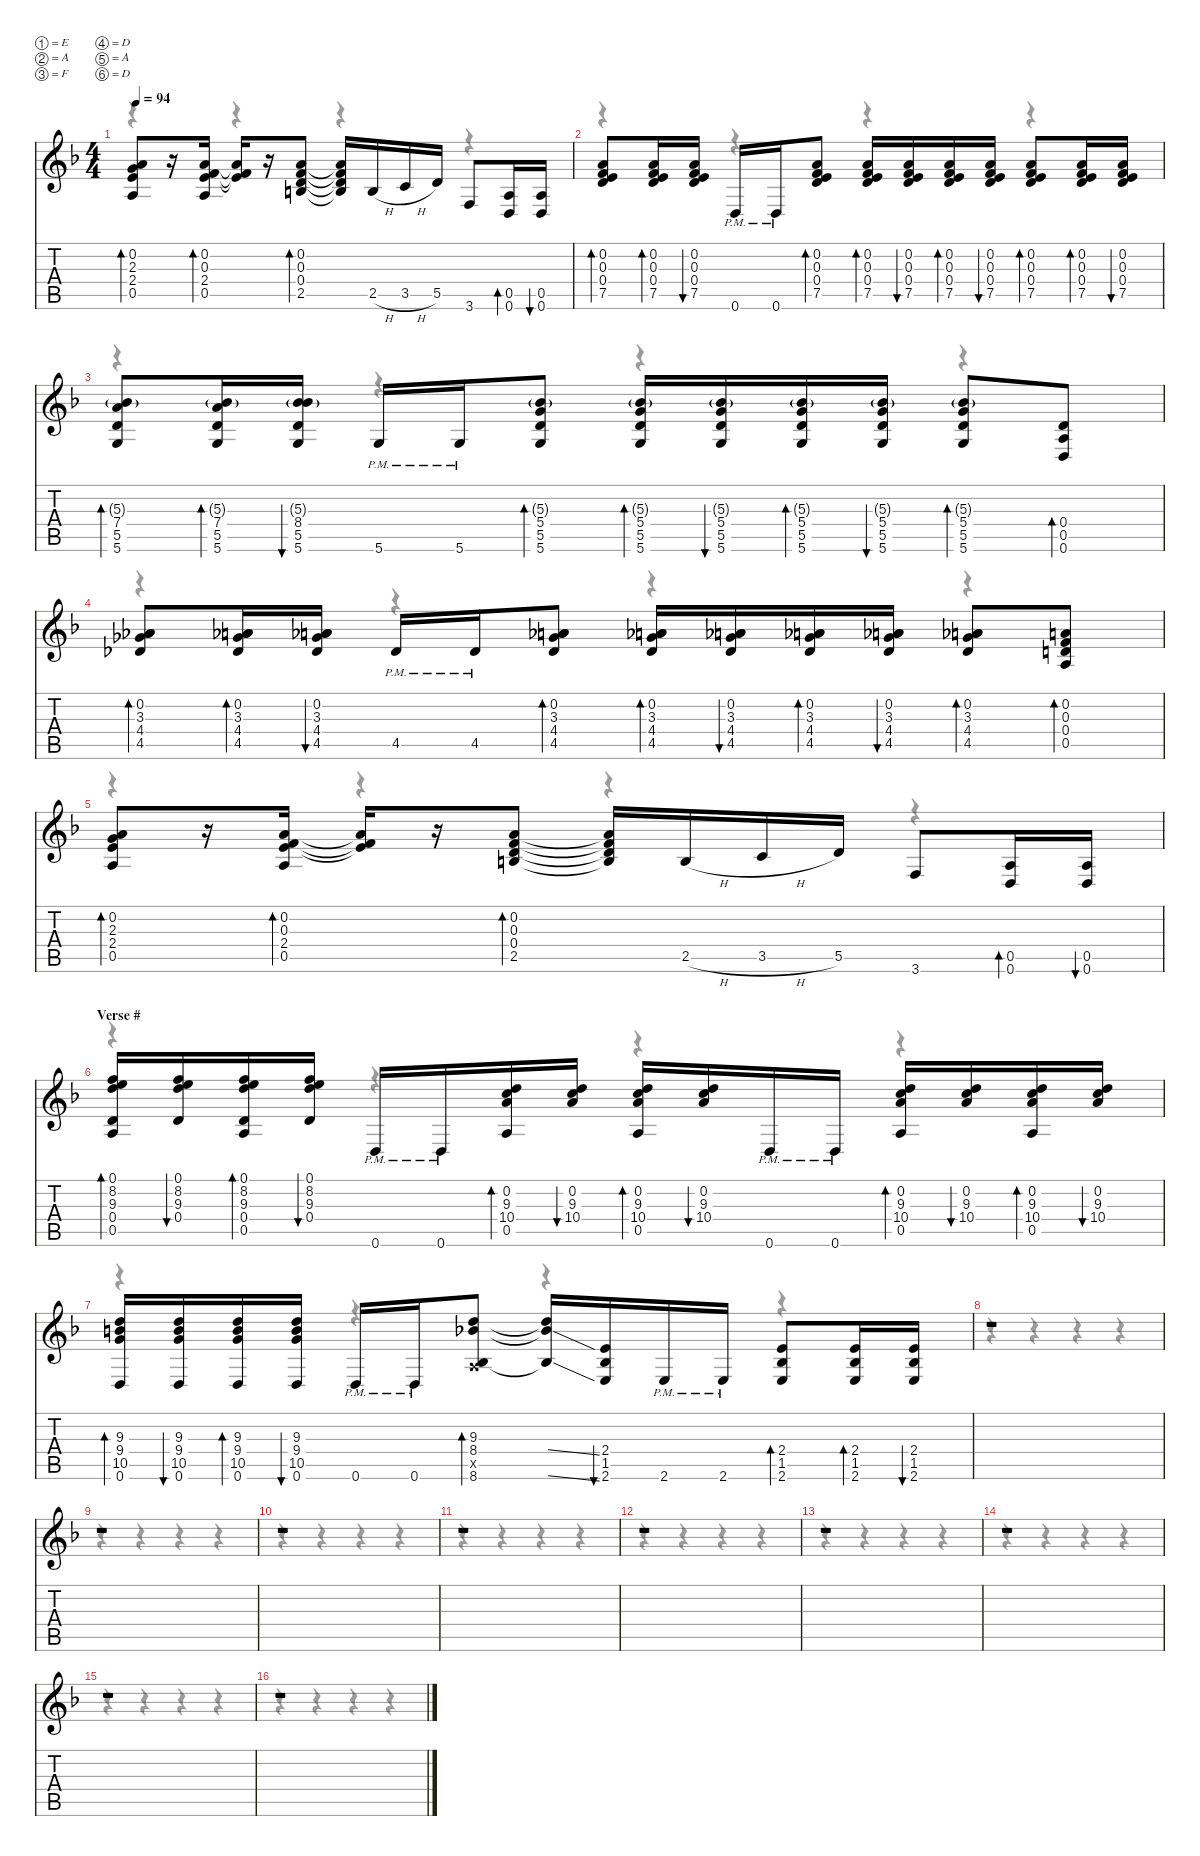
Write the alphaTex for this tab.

\defaultSystemsLayout 4
\hideDynamics
\bracketExtendMode nobrackets
\singleTrackTrackNamePolicy hidden
\multiTrackTrackNamePolicy hidden
\otherSystemsTrackNameOrientation horizontal
\track ("Overdub" "dist.guit.") {instrument distortionguitar}
\staff {score tabs}
\tuning (E4 A3 F3 D3 A2 D2)
\voice
\ts (4 4)
\tempo 94
\clef g2
\ks dminor
(0.2{acc forcenatural} 2.3{acc forcenatural} 2.4{acc forcenatural} 0.5{acc forcenatural}).8{bd 30 dy f} r.16 (0.2{acc forcenatural} 0.3{acc forcenatural} 2.4{acc forcenatural} 0.5{acc forcenatural}).16{bd 30} (0.2{t acc forcenatural} 0.3{t acc forcenatural} 2.4{t acc forcenatural}).16 r.16 (0.2{acc forcenatural} 0.3{acc forcenatural} 0.4{acc forcenatural} 2.5{acc forcenatural}).8{bd 30 dy mf} (0.2{t acc forcenatural} 0.3{t acc forcenatural} 0.4{t acc forcenatural} 2.5{t acc forcenatural}).16{dy f} 2.5{h acc forcenatural}.16{dy ff} 3.5{h acc forcenatural}.16{dy fff} 5.5{acc forcenatural}.16 3.6{acc forcenatural}.8{dy ff} (0.5{acc forcenatural} 0.6{acc forcenatural}).16{bd 30 dy f} (0.5{acc forcenatural} 0.6{acc forcenatural}).16{bu 30} |
(0.2{acc forcenatural} 0.3{acc forcenatural} 0.4{acc forcenatural} 7.5{acc forcenatural}).8{bd 30} (0.2{acc forcenatural} 0.3{acc forcenatural} 0.4{acc forcenatural} 7.5{acc forcenatural}).16{bd 30 dy mf} (0.2{acc forcenatural} 0.3{acc forcenatural} 0.4{acc forcenatural} 7.5{acc forcenatural}).16{bu 30 dy f} 0.6{pm acc forcenatural}.16{dy fff} 0.6{pm acc forcenatural}.16 (0.2{acc forcenatural} 0.3{acc forcenatural} 0.4{acc forcenatural} 7.5{acc forcenatural}).8{bd 30 dy f} (0.2{acc forcenatural} 0.3{acc forcenatural} 0.4{acc forcenatural} 7.5{acc forcenatural}).16{bd 30 dy mf} (0.2{acc forcenatural} 0.3{acc forcenatural} 0.4{acc forcenatural} 7.5{acc forcenatural}).16{bu 30 dy f} (0.2{acc forcenatural} 0.3{acc forcenatural} 0.4{acc forcenatural} 7.5{acc forcenatural}).16{bd 30 dy mf} (0.2{acc forcenatural} 0.3{acc forcenatural} 0.4{acc forcenatural} 7.5{acc forcenatural}).16{bu 30 dy f} (0.2{acc forcenatural} 0.3{acc forcenatural} 0.4{acc forcenatural} 7.5{acc forcenatural}).8{bd 30} (0.2{acc forcenatural} 0.3{acc forcenatural} 0.4{acc forcenatural} 7.5{acc forcenatural}).16{bd 30 dy mf} (0.2{acc forcenatural} 0.3{acc forcenatural} 0.4{acc forcenatural} 7.5{acc forcenatural}).16{bu 30 dy f} |
(5.3{g acc b} 7.4{acc forcenatural} 5.5{acc forcenatural} 5.6{acc forcenatural}).8{bd 30} (5.3{g acc b} 7.4{acc forcenatural} 5.5{acc forcenatural} 5.6{acc forcenatural}).16{bd 30} (5.3{g acc b} 8.4{acc b} 5.5{acc forcenatural} 5.6{acc forcenatural}).16{bu 30} 5.6{pm acc forcenatural}.16{dy fff} 5.6{pm acc forcenatural}.16 (5.3{g acc b} 5.4{acc forcenatural} 5.5{acc forcenatural} 5.6{acc forcenatural}).8{bd 30 dy f} (5.3{g acc b} 5.4{acc forcenatural} 5.5{acc forcenatural} 5.6{acc forcenatural}).16{bd 30} (5.3{g acc b} 5.4{acc forcenatural} 5.5{acc forcenatural} 5.6{acc forcenatural}).16{bu 30} (5.3{g acc b} 5.4{acc forcenatural} 5.5{acc forcenatural} 5.6{acc forcenatural}).16{bd 30} (5.3{g acc b} 5.4{acc forcenatural} 5.5{acc forcenatural} 5.6{acc forcenatural}).16{bu 30} (5.3{g acc b} 5.4{acc forcenatural} 5.5{acc forcenatural} 5.6{acc forcenatural}).8{bd 30} (0.4{acc forcenatural} 0.5{acc forcenatural} 0.6{acc forcenatural}).8{bd 30} |
(0.2{acc forcenatural} 3.3{acc b} 4.4{acc b} 4.5{acc b}).8{bd 30} (0.2{acc forcenatural} 3.3{acc b} 4.4{acc b} 4.5{acc b}).16{bd 30} (0.2{acc forcenatural} 3.3{acc b} 4.4{acc b} 4.5{acc b}).16{bu 30} 4.5{pm acc b}.16{dy fff} 4.5{pm acc b}.16 (0.2{acc forcenatural} 3.3{acc b} 4.4{acc b} 4.5{acc b}).8{bd 30 dy f} (0.2{acc forcenatural} 3.3{acc b} 4.4{acc b} 4.5{acc b}).16{bd 30} (0.2{acc forcenatural} 3.3{acc b} 4.4{acc b} 4.5{acc b}).16{bu 30} (0.2{acc forcenatural} 3.3{acc b} 4.4{acc b} 4.5{acc b}).16{bd 30} (0.2{acc forcenatural} 3.3{acc b} 4.4{acc b} 4.5{acc b}).16{bu 30} (0.2{acc forcenatural} 3.3{acc b} 4.4{acc b} 4.5{acc b}).8{bd 30} (0.2{acc forcenatural} 0.3{acc forcenatural} 0.4{acc forcenatural} 0.5{acc forcenatural}).8{bd 30} |
(0.2{acc forcenatural} 2.3{acc forcenatural} 2.4{acc forcenatural} 0.5{acc forcenatural}).8{bd 30} r.16 (0.2{acc forcenatural} 0.3{acc forcenatural} 2.4{acc forcenatural} 0.5{acc forcenatural}).16{bd 30} (0.2{t acc forcenatural} 0.3{t acc forcenatural} 2.4{t acc forcenatural}).16 r.16 (0.2{acc forcenatural} 0.3{acc forcenatural} 0.4{acc forcenatural} 2.5{acc forcenatural}).8{bd 30 dy mf} (0.2{t acc forcenatural} 0.3{t acc forcenatural} 0.4{t acc forcenatural} 2.5{t acc forcenatural}).16{dy f} 2.5{h acc forcenatural}.16{dy ff} 3.5{h acc forcenatural}.16{dy fff} 5.5{acc forcenatural}.16 3.6{acc forcenatural}.8{dy ff} (0.5{acc forcenatural} 0.6{acc forcenatural}).16{bd 30 dy f} (0.5{acc forcenatural} 0.6{acc forcenatural}).16{bu 30} |
\section ("" "Verse #")
(0.1{acc forcenatural} 8.2{acc forcenatural} 9.3{acc forcenatural} 0.4{acc forcenatural} 0.5{acc forcenatural}).16{bd 30} (0.1{acc forcenatural} 8.2{acc forcenatural} 9.3{acc forcenatural} 0.4{acc forcenatural}).16{bu 30} (0.1{acc forcenatural} 8.2{acc forcenatural} 9.3{acc forcenatural} 0.4{acc forcenatural} 0.5{acc forcenatural}).16{bd 30} (0.1{acc forcenatural} 8.2{acc forcenatural} 9.3{acc forcenatural} 0.4{acc forcenatural}).16{bu 30} 0.6{pm acc forcenatural}.16{dy fff} 0.6{pm acc forcenatural}.16 (0.2{acc forcenatural} 9.3{acc forcenatural} 10.4{acc forcenatural} 0.5{acc forcenatural}).16{bd 30 dy f} (0.2{acc forcenatural} 9.3{acc forcenatural} 10.4{acc forcenatural}).16{bu 30} (0.2{acc forcenatural} 9.3{acc forcenatural} 10.4{acc forcenatural} 0.5{acc forcenatural}).16{bd 30} (0.2{acc forcenatural} 9.3{acc forcenatural} 10.4{acc forcenatural}).16{bu 30} 0.6{pm acc forcenatural}.16{dy fff} 0.6{pm acc forcenatural}.16 (0.2{acc forcenatural} 9.3{acc forcenatural} 10.4{acc forcenatural} 0.5{acc forcenatural}).16{bd 30 dy f} (0.2{acc forcenatural} 9.3{acc forcenatural} 10.4{acc forcenatural}).16{bu 30} (0.2{acc forcenatural} 9.3{acc forcenatural} 10.4{acc forcenatural} 0.5{acc forcenatural}).16{bd 30} (0.2{acc forcenatural} 9.3{acc forcenatural} 10.4{acc forcenatural}).16{bu 30} |
(9.3{acc forcenatural} 9.4{acc forcenatural} 10.5{acc forcenatural} 0.6{acc forcenatural}).16{bd 30} (9.3{acc forcenatural} 9.4{acc forcenatural} 10.5{acc forcenatural} 0.6{acc forcenatural}).16{bu 30} (9.3{acc forcenatural} 9.4{acc forcenatural} 10.5{acc forcenatural} 0.6{acc forcenatural}).16{bd 30} (9.3{acc forcenatural} 9.4{acc forcenatural} 10.5{acc forcenatural} 0.6{acc forcenatural}).16{bu 30} 0.6{pm acc forcenatural}.16{dy fff} 0.6{pm acc forcenatural}.16 (9.3{acc forcenatural} 8.4{acc b} 0.5{x acc forcenatural} 8.6{acc b}).8{bd 30 dy f} (9.3{t acc forcenatural} 8.4{ss t acc b} 8.6{ss t acc b}).16 (2.4{acc forcenatural} 1.5{acc b} 2.6{acc forcenatural}).16{bu 30 dy ff} 2.6{pm acc forcenatural}.16{dy fff} 2.6{pm acc forcenatural}.16 (2.4{acc forcenatural} 1.5{acc b} 2.6{acc forcenatural}).8{bd 30 dy ff} (2.4{acc forcenatural} 1.5{acc b} 2.6{acc forcenatural}).16{bd 30} (2.4{acc forcenatural} 1.5{acc b} 2.6{acc forcenatural}).16{bu 60} |
r.1 |
r.1 |
r.1 |
r.1 |
r.1 |
r.1 |
r.1 |
r.1 |
r.1
\voice
\clef g2
\ottava regular
\simile none
\ks dminor
r.4{dy mf} r.4 r.4 r.4 |
r.4 r.4 r.4 r.4 |
r.4 r.4 r.4 r.4 |
r.4 r.4 r.4 r.4 |
r.4 r.4 r.4 r.4 |
r.4 r.4 r.4 r.4 |
r.4 r.4 r.4 r.4 |
r.4 r.4 r.4 r.4 |
r.4 r.4 r.4 r.4 |
r.4 r.4 r.4 r.4 |
r.4 r.4 r.4 r.4 |
r.4 r.4 r.4 r.4 |
r.4 r.4 r.4 r.4 |
r.4 r.4 r.4 r.4 |
r.4 r.4 r.4 r.4 |
r.4 r.4 r.4 r.4
